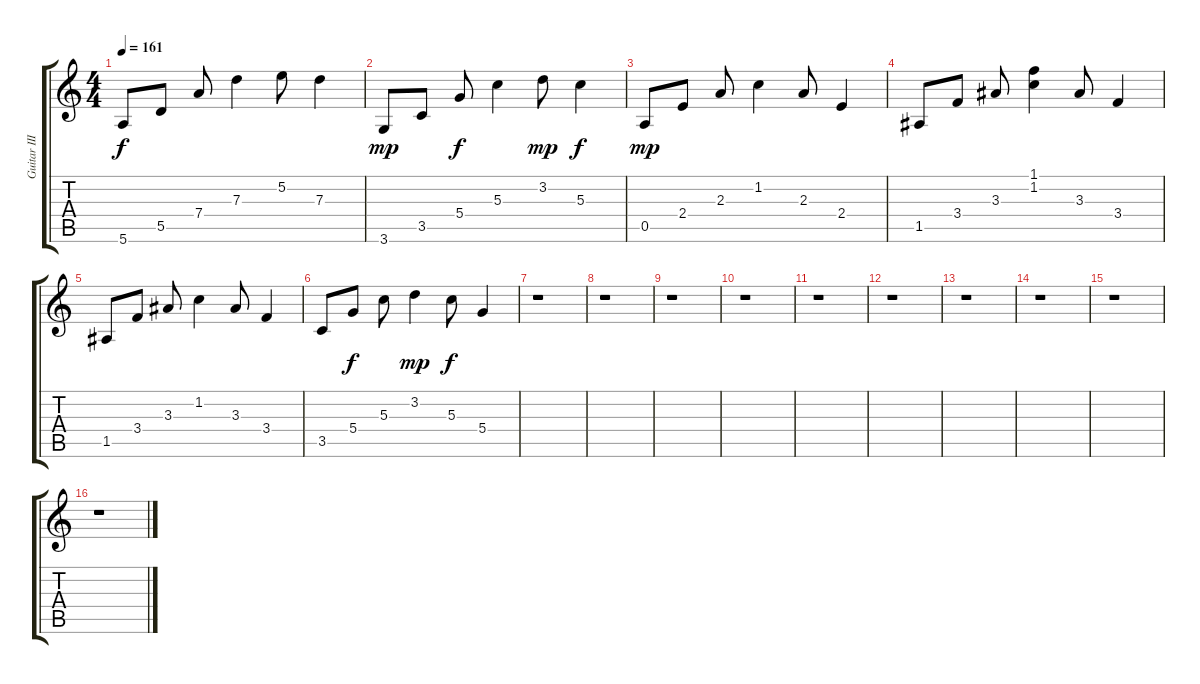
\track ("Guitar III" "Guitar III") {instrument electricguitarjazz}
\staff {score tabs}
\tuning (E4 B3 G3 D3 A2 E2) {hide}
\ts (4 4)
\tempo 161
\clef g2
\ks c
5.6.8{dy f} 5.5.8 7.4.8 7.3.4 5.2.8 7.3.4 |
3.6.8{dy mp} 3.5.8 5.4.8{dy f} 5.3.4 3.2.8{dy mp} 5.3.4{dy f} |
0.5.8{dy mp} 2.4.8 2.3.8 1.2.4 2.3.8 2.4.4 |
1.5.8 3.4.8 3.3.8 (1.1 1.2).4 3.3.8 3.4.4 |
1.5.8 3.4.8 3.3.8 1.2.4 3.3.8 3.4.4 |
3.5.8 5.4.8{dy f} 5.3.8 3.2.4{dy mp} 5.3.8{dy f} 5.4.4 |
r.1 |
r.1 |
r.1 |
r.1 |
r.1 |
r.1 |
r.1 |
r.1 |
r.1 |
r.1
